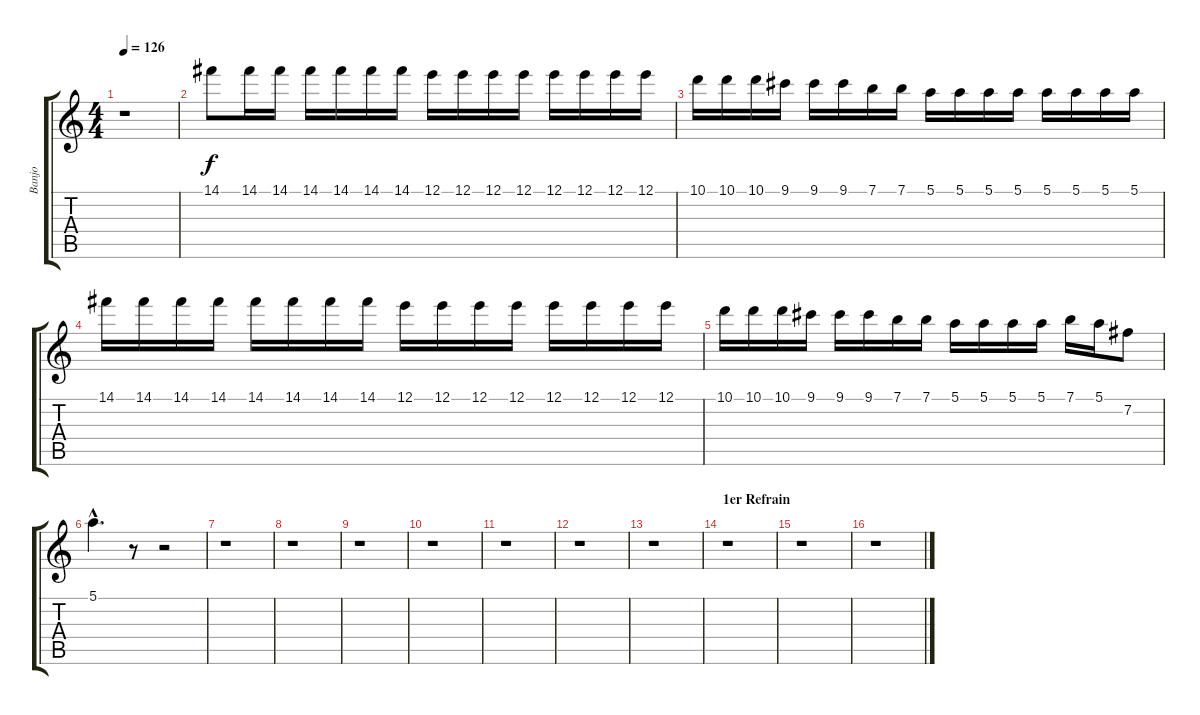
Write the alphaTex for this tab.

\track ("Banjo" "Banjo") {instrument banjo}
\staff {score tabs}
\tuning (E4 B3 G3 D3 A2 E2) {hide}
\displaytranspose 12
\ts (4 4)
\tempo 126
\clef g2
\ks c
r.1{dy f} |
14.1.8 14.1.16 14.1.16 14.1.16 14.1.16 14.1.16 14.1.16 12.1.16 12.1.16 12.1.16 12.1.16 12.1.16 12.1.16 12.1.16 12.1.16 |
10.1.16 10.1.16 10.1.16 9.1.16 9.1.16 9.1.16 7.1.16 7.1.16 5.1.16 5.1.16 5.1.16 5.1.16 5.1.16 5.1.16 5.1.16 5.1.16 |
14.1.16 14.1.16 14.1.16 14.1.16 14.1.16 14.1.16 14.1.16 14.1.16 12.1.16 12.1.16 12.1.16 12.1.16 12.1.16 12.1.16 12.1.16 12.1.16 |
10.1.16 10.1.16 10.1.16 9.1.16 9.1.16 9.1.16 7.1.16 7.1.16 5.1.16 5.1.16 5.1.16 5.1.16 7.1.16 5.1.16 7.2.8 |
5.1{hac}.4{d} r.8 r.2 |
r.1 |
r.1 |
r.1 |
r.1 |
r.1 |
r.1 |
r.1 |
\section ("" "1er Refrain")
r.1 |
r.1 |
r.1
